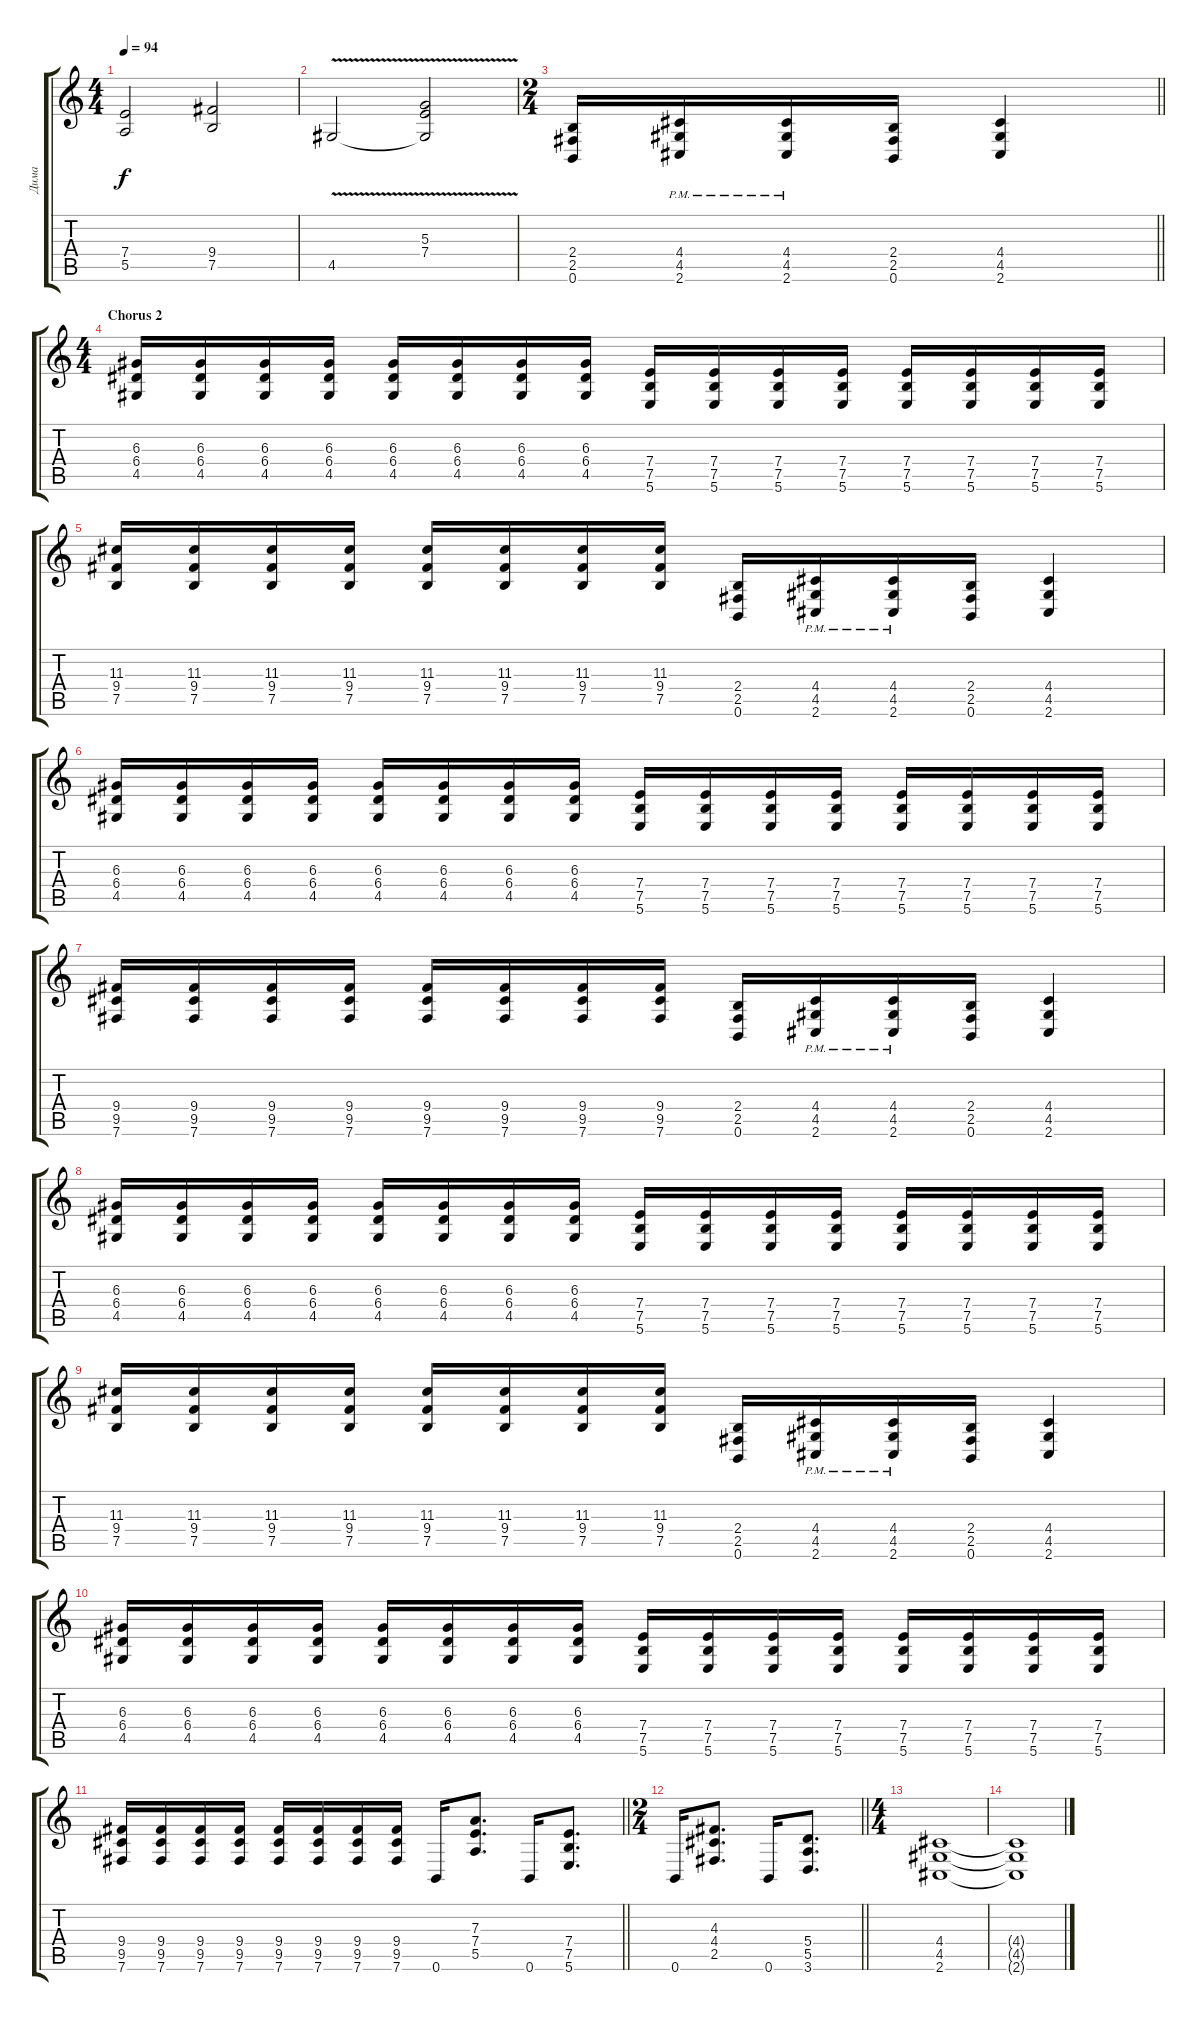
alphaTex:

\track ("Дима" "Дима") {instrument distortionguitar}
\staff {score tabs}
\tuning (B3 Gb3 D3 A2 E2 B1) {hide}
\ts (4 4)
\tempo 94
\clef g2
\ks c
(7.4 5.5).2{dy f} (9.4 7.5).2 |
4.5{v}.2 (5.3 7.4 4.5{t}).2 |
\ts (2 4)
\barLineRight lightlight
(2.4 2.5 0.6).16 (4.4{pm} 4.5{pm} 2.6{pm}).16 (4.4{pm} 4.5{pm} 2.6{pm}).16 (2.4 2.5 0.6).16 (4.4 4.5 2.6).4 |
\ts (4 4)
\section ("" "Chorus 2")
(6.3 6.4 4.5).16 (6.3 6.4 4.5).16 (6.3 6.4 4.5).16 (6.3 6.4 4.5).16 (6.3 6.4 4.5).16 (6.3 6.4 4.5).16 (6.3 6.4 4.5).16 (6.3 6.4 4.5).16 (7.4 7.5 5.6).16 (7.4 7.5 5.6).16 (7.4 7.5 5.6).16 (7.4 7.5 5.6).16 (7.4 7.5 5.6).16 (7.4 7.5 5.6).16 (7.4 7.5 5.6).16 (7.4 7.5 5.6).16 |
(11.3 9.4 7.5).16 (11.3 9.4 7.5).16 (11.3 9.4 7.5).16 (11.3 9.4 7.5).16 (11.3 9.4 7.5).16 (11.3 9.4 7.5).16 (11.3 9.4 7.5).16 (11.3 9.4 7.5).16 (2.4 2.5 0.6).16 (4.4{pm} 4.5{pm} 2.6{pm}).16 (4.4{pm} 4.5{pm} 2.6{pm}).16 (2.4 2.5 0.6).16 (4.4 4.5 2.6).4 |
(6.3 6.4 4.5).16 (6.3 6.4 4.5).16 (6.3 6.4 4.5).16 (6.3 6.4 4.5).16 (6.3 6.4 4.5).16 (6.3 6.4 4.5).16 (6.3 6.4 4.5).16 (6.3 6.4 4.5).16 (7.4 7.5 5.6).16 (7.4 7.5 5.6).16 (7.4 7.5 5.6).16 (7.4 7.5 5.6).16 (7.4 7.5 5.6).16 (7.4 7.5 5.6).16 (7.4 7.5 5.6).16 (7.4 7.5 5.6).16 |
(9.4 9.5 7.6).16 (9.4 9.5 7.6).16 (9.4 9.5 7.6).16 (9.4 9.5 7.6).16 (9.4 9.5 7.6).16 (9.4 9.5 7.6).16 (9.4 9.5 7.6).16 (9.4 9.5 7.6).16 (2.4 2.5 0.6).16 (4.4{pm} 4.5{pm} 2.6{pm}).16 (4.4{pm} 4.5{pm} 2.6{pm}).16 (2.4 2.5 0.6).16 (4.4 4.5 2.6).4 |
(6.3 6.4 4.5).16 (6.3 6.4 4.5).16 (6.3 6.4 4.5).16 (6.3 6.4 4.5).16 (6.3 6.4 4.5).16 (6.3 6.4 4.5).16 (6.3 6.4 4.5).16 (6.3 6.4 4.5).16 (7.4 7.5 5.6).16 (7.4 7.5 5.6).16 (7.4 7.5 5.6).16 (7.4 7.5 5.6).16 (7.4 7.5 5.6).16 (7.4 7.5 5.6).16 (7.4 7.5 5.6).16 (7.4 7.5 5.6).16 |
(11.3 9.4 7.5).16 (11.3 9.4 7.5).16 (11.3 9.4 7.5).16 (11.3 9.4 7.5).16 (11.3 9.4 7.5).16 (11.3 9.4 7.5).16 (11.3 9.4 7.5).16 (11.3 9.4 7.5).16 (2.4 2.5 0.6).16{volume 13} (4.4{pm} 4.5{pm} 2.6{pm}).16 (4.4{pm} 4.5{pm} 2.6{pm}).16 (2.4 2.5 0.6).16 (4.4 4.5 2.6).4 |
(6.3 6.4 4.5).16 (6.3 6.4 4.5).16 (6.3 6.4 4.5).16 (6.3 6.4 4.5).16 (6.3 6.4 4.5).16 (6.3 6.4 4.5).16 (6.3 6.4 4.5).16 (6.3 6.4 4.5).16 (7.4 7.5 5.6).16 (7.4 7.5 5.6).16 (7.4 7.5 5.6).16 (7.4 7.5 5.6).16 (7.4 7.5 5.6).16 (7.4 7.5 5.6).16 (7.4 7.5 5.6).16 (7.4 7.5 5.6).16 |
\barLineRight lightlight
(9.4 9.5 7.6).16 (9.4 9.5 7.6).16 (9.4 9.5 7.6).16 (9.4 9.5 7.6).16 (9.4 9.5 7.6).16 (9.4 9.5 7.6).16 (9.4 9.5 7.6).16 (9.4 9.5 7.6).16 0.6.16 (7.3 7.4 5.5).8{d} 0.6.16 (7.4 7.5 5.6).8{d} |
\ts (2 4)
\barLineRight lightlight
0.6.16 (4.3 4.4 2.5).8{d} 0.6.16 (5.4 5.5 3.6).8{d} |
\ts (4 4)
(4.4 4.5 2.6).1 |
(4.4{t} 4.5{t} 2.6{t}).1
